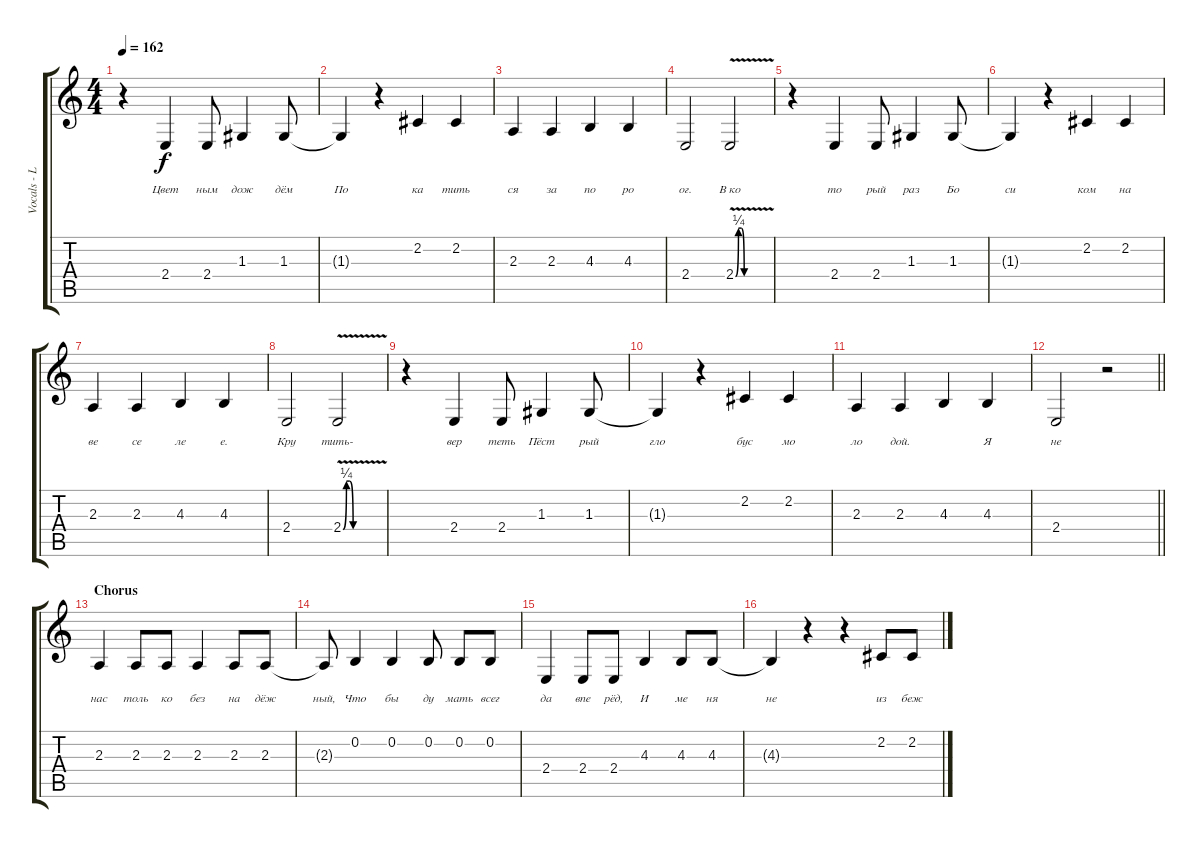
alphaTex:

\track ("Vocals - Letov" "Vocals - L") {instrument tenorsax}
\staff {score tabs}
\tuning (E4 B3 G3 D3 A2 E2) {hide}
\ts (4 4)
\tempo 162
\clef g2
\ks c
r.4{dy f} 2.4.4{lyrics (0 "") lyrics (1 "") lyrics (2 "Цвет") lyrics (3 "") lyrics (4 "")} 2.4.8{lyrics (0 "") lyrics (1 "") lyrics (2 "ным") lyrics (3 "") lyrics (4 "")} 1.3.4{lyrics (0 "") lyrics (1 "") lyrics (2 "дож") lyrics (3 "") lyrics (4 "")} 1.3.8{lyrics (0 "") lyrics (1 "") lyrics (2 "дём") lyrics (3 "") lyrics (4 "")} |
1.3{t}.4{lyrics (0 "") lyrics (1 "") lyrics (2 "По") lyrics (3 "") lyrics (4 "")} r.4 2.2.4{lyrics (0 "") lyrics (1 "") lyrics (2 "ка") lyrics (3 "") lyrics (4 "")} 2.2.4{lyrics (0 "") lyrics (1 "") lyrics (2 "тить") lyrics (3 "") lyrics (4 "")} |
2.3.4{lyrics (0 "") lyrics (1 "") lyrics (2 "ся") lyrics (3 "") lyrics (4 "")} 2.3.4{lyrics (0 "") lyrics (1 "") lyrics (2 "за") lyrics (3 "") lyrics (4 "")} 4.3.4{lyrics (0 "") lyrics (1 "") lyrics (2 "по") lyrics (3 "") lyrics (4 "")} 4.3.4{lyrics (0 "") lyrics (1 "") lyrics (2 "ро") lyrics (3 "") lyrics (4 "")} |
2.4.2{lyrics (0 "") lyrics (1 "") lyrics (2 "ог.") lyrics (3 "") lyrics (4 "")} 2.4{be (custom 0 0 5 1 10 1 15 0 20 0 60 0) v}.2{lyrics (0 "") lyrics (1 "") lyrics (2 "В ко") lyrics (3 "") lyrics (4 "")} |
r.4 2.4.4{lyrics (0 "") lyrics (1 "") lyrics (2 "то") lyrics (3 "") lyrics (4 "")} 2.4.8{lyrics (0 "") lyrics (1 "") lyrics (2 "рый") lyrics (3 "") lyrics (4 "")} 1.3.4{lyrics (0 "") lyrics (1 "") lyrics (2 "раз") lyrics (3 "") lyrics (4 "")} 1.3.8{lyrics (0 "") lyrics (1 "") lyrics (2 "Бо") lyrics (3 "") lyrics (4 "")} |
1.3{t}.4{lyrics (0 "") lyrics (1 "") lyrics (2 "си") lyrics (3 "") lyrics (4 "")} r.4 2.2.4{lyrics (0 "") lyrics (1 "") lyrics (2 "ком") lyrics (3 "") lyrics (4 "")} 2.2.4{lyrics (0 "") lyrics (1 "") lyrics (2 "на") lyrics (3 "") lyrics (4 "")} |
2.3.4{lyrics (0 "") lyrics (1 "") lyrics (2 "ве") lyrics (3 "") lyrics (4 "")} 2.3.4{lyrics (0 "") lyrics (1 "") lyrics (2 "се") lyrics (3 "") lyrics (4 "")} 4.3.4{lyrics (0 "") lyrics (1 "") lyrics (2 "ле") lyrics (3 "") lyrics (4 "")} 4.3.4{lyrics (0 "") lyrics (1 "") lyrics (2 "е.") lyrics (3 "") lyrics (4 "")} |
2.4.2{lyrics (0 "") lyrics (1 "") lyrics (2 "Кру") lyrics (3 "") lyrics (4 "")} 2.4{be (custom 0 0 5 1 10 1 15 0 20 0 60 0) v}.2{lyrics (0 "") lyrics (1 "") lyrics (2 "тить-") lyrics (3 "") lyrics (4 "")} |
r.4 2.4.4{lyrics (0 "") lyrics (1 "") lyrics (2 "вер") lyrics (3 "") lyrics (4 "")} 2.4.8{lyrics (0 "") lyrics (1 "") lyrics (2 "теть") lyrics (3 "") lyrics (4 "")} 1.3.4{lyrics (0 "") lyrics (1 "") lyrics (2 "Пёст") lyrics (3 "") lyrics (4 "")} 1.3.8{lyrics (0 "") lyrics (1 "") lyrics (2 "рый") lyrics (3 "") lyrics (4 "")} |
1.3{t}.4{lyrics (0 "") lyrics (1 "") lyrics (2 "гло") lyrics (3 "") lyrics (4 "")} r.4 2.2.4{lyrics (0 "") lyrics (1 "") lyrics (2 "бус") lyrics (3 "") lyrics (4 "")} 2.2.4{lyrics (0 "") lyrics (1 "") lyrics (2 "мо") lyrics (3 "") lyrics (4 "")} |
2.3.4{lyrics (0 "") lyrics (1 "") lyrics (2 "ло") lyrics (3 "") lyrics (4 "")} 2.3.4{lyrics (0 "") lyrics (1 "") lyrics (2 "дой.") lyrics (3 "") lyrics (4 "")} 4.3.4{lyrics (0 "") lyrics (1 "") lyrics (2 "") lyrics (3 "") lyrics (4 "")} 4.3.4{lyrics (0 "") lyrics (1 "") lyrics (2 "Я") lyrics (3 "") lyrics (4 "")} |
\barLineRight lightlight
2.4.2{lyrics (0 "") lyrics (1 "") lyrics (2 "не") lyrics (3 "") lyrics (4 "")} r.2 |
\section ("" "Chorus")
2.3.4{lyrics (0 "") lyrics (1 "") lyrics (2 "нас") lyrics (3 "") lyrics (4 "")} 2.3.8{lyrics (0 "") lyrics (1 "") lyrics (2 "толь") lyrics (3 "") lyrics (4 "")} 2.3.8{lyrics (0 "") lyrics (1 "") lyrics (2 "ко") lyrics (3 "") lyrics (4 "")} 2.3.4{lyrics (0 "") lyrics (1 "") lyrics (2 "без") lyrics (3 "") lyrics (4 "")} 2.3.8{lyrics (0 "") lyrics (1 "") lyrics (2 "на") lyrics (3 "") lyrics (4 "")} 2.3.8{lyrics (0 "") lyrics (1 "") lyrics (2 "дёж") lyrics (3 "") lyrics (4 "")} |
2.3{t}.8{lyrics (0 "") lyrics (1 "") lyrics (2 "ный,") lyrics (3 "") lyrics (4 "")} 0.2.4{lyrics (0 "") lyrics (1 "") lyrics (2 "Что") lyrics (3 "") lyrics (4 "")} 0.2.4{lyrics (0 "") lyrics (1 "") lyrics (2 "бы") lyrics (3 "") lyrics (4 "")} 0.2.8{lyrics (0 "") lyrics (1 "") lyrics (2 "ду") lyrics (3 "") lyrics (4 "")} 0.2.8{lyrics (0 "") lyrics (1 "") lyrics (2 "мать") lyrics (3 "") lyrics (4 "")} 0.2.8{lyrics (0 "") lyrics (1 "") lyrics (2 "всег") lyrics (3 "") lyrics (4 "")} |
2.4.4{lyrics (0 "") lyrics (1 "") lyrics (2 "да") lyrics (3 "") lyrics (4 "")} 2.4.8{lyrics (0 "") lyrics (1 "") lyrics (2 "впе") lyrics (3 "") lyrics (4 "")} 2.4.8{lyrics (0 "") lyrics (1 "") lyrics (2 "рёд,") lyrics (3 "") lyrics (4 "")} 4.3.4{lyrics (0 "") lyrics (1 "") lyrics (2 "И") lyrics (3 "") lyrics (4 "")} 4.3.8{lyrics (0 "") lyrics (1 "") lyrics (2 "ме") lyrics (3 "") lyrics (4 "")} 4.3.8{lyrics (0 "") lyrics (1 "") lyrics (2 "ня") lyrics (3 "") lyrics (4 "")} |
4.3{t}.4{lyrics (0 "") lyrics (1 "") lyrics (2 "не") lyrics (3 "") lyrics (4 "")} r.4 r.4 2.2.8{lyrics (0 "") lyrics (1 "") lyrics (2 "из") lyrics (3 "") lyrics (4 "")} 2.2.8{lyrics (0 "") lyrics (1 "") lyrics (2 "беж") lyrics (3 "") lyrics (4 "")}
